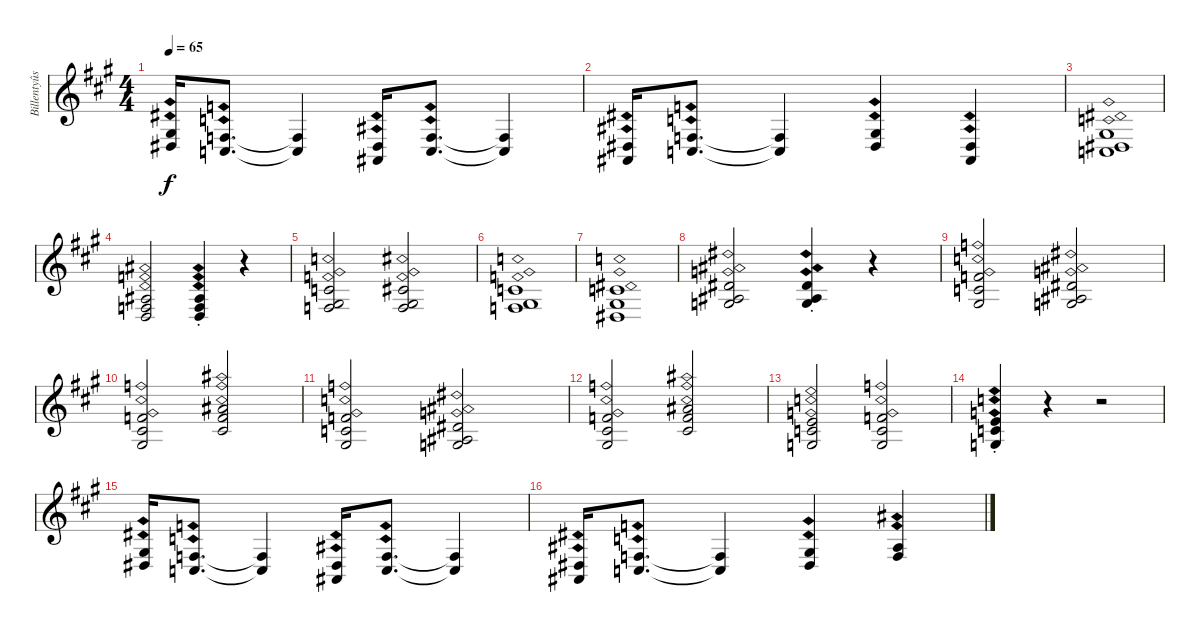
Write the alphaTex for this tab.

\track ("Billentyûs (Mats Olausson)" "Billentyûs") {instrument rockorgan}
\staff {score}
\tuning (E4 B3 G3 D3 A2 E2) {hide}
\ts (4 4)
\tempo 65
\clef g2
\ks a
(1.3{ph 12} 1.4{ph 12}).16{dy f} (3.4{ph 12} 3.5{ph 12}).8{d} (3.4{t} 3.5{t}).4 (1.4{ph 12} 1.5{ph 12}).16 (3.4{ph 12} 3.5{ph 12}).8{d} (3.4{t} 3.5{t}).4 |
(1.4{ph 12} 1.5{ph 12}).16 (3.4{ph 12} 3.5{ph 12}).8{d} (3.4{t} 3.5{t}).4 (1.3{ph 12} 1.4{ph 12}).4 (1.4{ph 12} 1.5{ph 12}).4 |
(1.3{ph 12} 1.4{ph 12} 3.5{ph 12}).1 |
(3.3{ph 12} 3.4{ph 12} 5.5{ph 12}).2 (3.3{ph 12 st} 3.4{ph 12 st} 5.5{ph 12 st}).4 r.4 |
(1.2{ph 12} 1.3{ph 12} 3.4{ph 12}).2 (2.2{ph 12} 1.3{ph 12} 3.4{ph 12}).2 |
(1.2{ph 12} 1.3{ph 12} 3.4{ph 12}).1 |
(1.2{ph 12} 1.3{ph 12} 1.4{ph 12}).1 |
(4.2{ph 12} 3.3{ph 12} 5.4{ph 12}).2 (4.2{ph 12 st} 3.3{ph 12 st} 5.4{ph 12 st}).4 r.4 |
(1.1{ph 12} 1.2{ph 12} 1.3{ph 12}).2 (4.2{ph 12} 3.3{ph 12} 5.4{ph 12}).2 |
(1.1{ph 12} 2.2{ph 12} 1.3{ph 12}).2 (6.1{ph 12} 6.2{ph 12} 6.3{ph 12}).2 |
(1.1{ph 12} 1.2{ph 12} 1.3{ph 12}).2 (4.2{ph 12} 3.3{ph 12} 5.4{ph 12}).2 |
(1.1{ph 12} 2.2{ph 12} 1.3{ph 12}).2 (6.1{ph 12} 6.2{ph 12} 6.3{ph 12}).2 |
(5.2{ph 12} 5.3{ph 12} 5.4{ph 12}).2 (6.2{ph 12} 5.3{ph 12} 5.4{ph 12}).2 |
(5.2{ph 12 st} 5.3{ph 12 st} 5.4{ph 12 st}).4 r.4 r.2 |
(1.3{ph 12} 1.4{ph 12}).16 (3.4{ph 12} 3.5{ph 12}).8{d} (3.4{t} 3.5{t}).4 (1.4{ph 12} 1.5{ph 12}).16 (3.4{ph 12} 3.5{ph 12}).8{d} (3.4{t} 3.5{t}).4 |
(1.4{ph 12} 1.5{ph 12}).16 (3.4{ph 12} 3.5{ph 12}).8{d} (3.4{t} 3.5{t}).4 (1.3{ph 12} 1.4{ph 12}).4 (3.3{ph 12} 3.4{ph 12}).4
